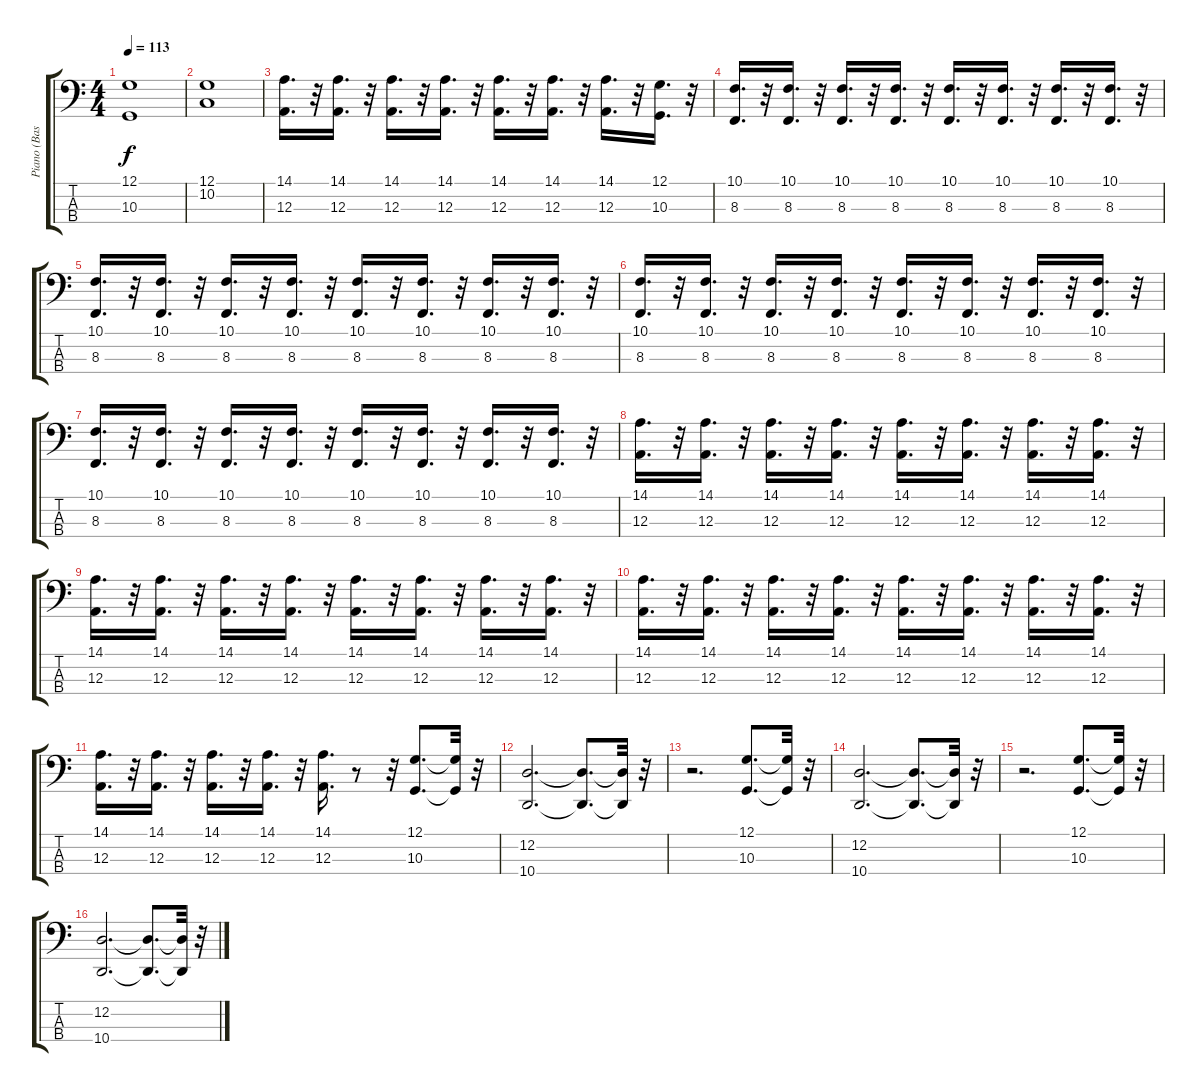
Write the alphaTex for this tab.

\track ("Piano (Bass)" "Piano (Bas") {instrument honkytonkpiano}
\staff {score tabs}
\tuning (G2 D2 A1 E1) {hide}
\ts (4 4)
\tempo 113
\clef f4
\ks c
(12.1 10.3).1{dy f} |
(12.1 10.2).1 |
(14.1 12.3).16{d} r.32 (14.1 12.3).16{d} r.32 (14.1 12.3).16{d} r.32 (14.1 12.3).16{d} r.32 (14.1 12.3).16{d} r.32 (14.1 12.3).16{d} r.32 (14.1 12.3).16{d} r.32 (12.1 10.3).16{d} r.32 |
(10.1 8.3).16{d} r.32 (10.1 8.3).16{d} r.32 (10.1 8.3).16{d} r.32 (10.1 8.3).16{d} r.32 (10.1 8.3).16{d} r.32 (10.1 8.3).16{d} r.32 (10.1 8.3).16{d} r.32 (10.1 8.3).16{d} r.32 |
(10.1 8.3).16{d} r.32 (10.1 8.3).16{d} r.32 (10.1 8.3).16{d} r.32 (10.1 8.3).16{d} r.32 (10.1 8.3).16{d} r.32 (10.1 8.3).16{d} r.32 (10.1 8.3).16{d} r.32 (10.1 8.3).16{d} r.32 |
(10.1 8.3).16{d} r.32 (10.1 8.3).16{d} r.32 (10.1 8.3).16{d} r.32 (10.1 8.3).16{d} r.32 (10.1 8.3).16{d} r.32 (10.1 8.3).16{d} r.32 (10.1 8.3).16{d} r.32 (10.1 8.3).16{d} r.32 |
(10.1 8.3).16{d} r.32 (10.1 8.3).16{d} r.32 (10.1 8.3).16{d} r.32 (10.1 8.3).16{d} r.32 (10.1 8.3).16{d} r.32 (10.1 8.3).16{d} r.32 (10.1 8.3).16{d} r.32 (10.1 8.3).16{d} r.32 |
(14.1 12.3).16{d} r.32 (14.1 12.3).16{d} r.32 (14.1 12.3).16{d} r.32 (14.1 12.3).16{d} r.32 (14.1 12.3).16{d} r.32 (14.1 12.3).16{d} r.32 (14.1 12.3).16{d} r.32 (14.1 12.3).16{d} r.32 |
(14.1 12.3).16{d} r.32 (14.1 12.3).16{d} r.32 (14.1 12.3).16{d} r.32 (14.1 12.3).16{d} r.32 (14.1 12.3).16{d} r.32 (14.1 12.3).16{d} r.32 (14.1 12.3).16{d} r.32 (14.1 12.3).16{d} r.32 |
(14.1 12.3).16{d} r.32 (14.1 12.3).16{d} r.32 (14.1 12.3).16{d} r.32 (14.1 12.3).16{d} r.32 (14.1 12.3).16{d} r.32 (14.1 12.3).16{d} r.32 (14.1 12.3).16{d} r.32 (14.1 12.3).16{d} r.32 |
(14.1 12.3).16{d} r.32 (14.1 12.3).16{d} r.32 (14.1 12.3).16{d} r.32 (14.1 12.3).16{d} r.32 (14.1 12.3).16{d} r.8 r.32 (12.1 10.3).8{d} (12.1{t} 10.3{t}).32 r.32 |
(12.2 10.4).2{d} (12.2{t} 10.4{t}).8{d} (12.2{t} 10.4{t}).32 r.32 |
r.2{d} (12.1 10.3).8{d} (12.1{t} 10.3{t}).32 r.32 |
(12.2 10.4).2{d} (12.2{t} 10.4{t}).8{d} (12.2{t} 10.4{t}).32 r.32 |
r.2{d} (12.1 10.3).8{d} (12.1{t} 10.3{t}).32 r.32 |
(12.2 10.4).2{d} (12.2{t} 10.4{t}).8{d} (12.2{t} 10.4{t}).32 r.32
